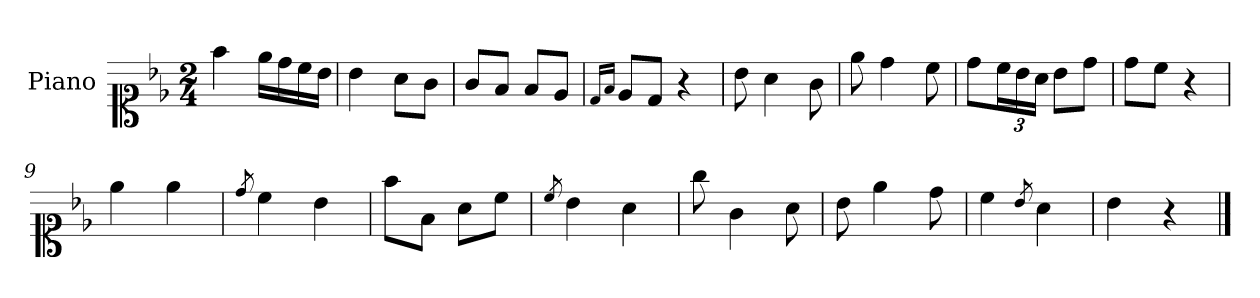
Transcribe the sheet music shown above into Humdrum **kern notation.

**kern
*part1
*staff1
*I"Piano
*I'Pno.
*clefC1
*k[b-e-]
*M2/4
=1
4ff\
16ee-\LL
16dd\
16cc\
16b-\JJ
=2
4b-\
8a\L
8g\J
=3
8g/L
8f/J
8f/L
8e-/J
=4
16qd/LL
16qf/JJ
8e-/L
8d/J
4r
=5
8b-\
4a\
8g\
=6
8ee-\
4dd\
8cc\
=7
8dd\L
*Xbrackettup
24cc\L
24b-\
24a\JJ
8b-\L
8dd\J
=8
8dd\L
8cc\J
4r
=9
4ee-\
4ee-\
!!LO:LB:g=z
=10
8qdd/
4cc\
4b-\
=11
8ff\L
8f\J
8a\L
8cc\J
=12
8qcc/
4b-\
4a\
=13
8gg\
4g\
8a\
=14
8b-\
4ee-\
8dd\
=15
4cc\
8qb-/
4a\
=16
4b-\
4r
==
*-
